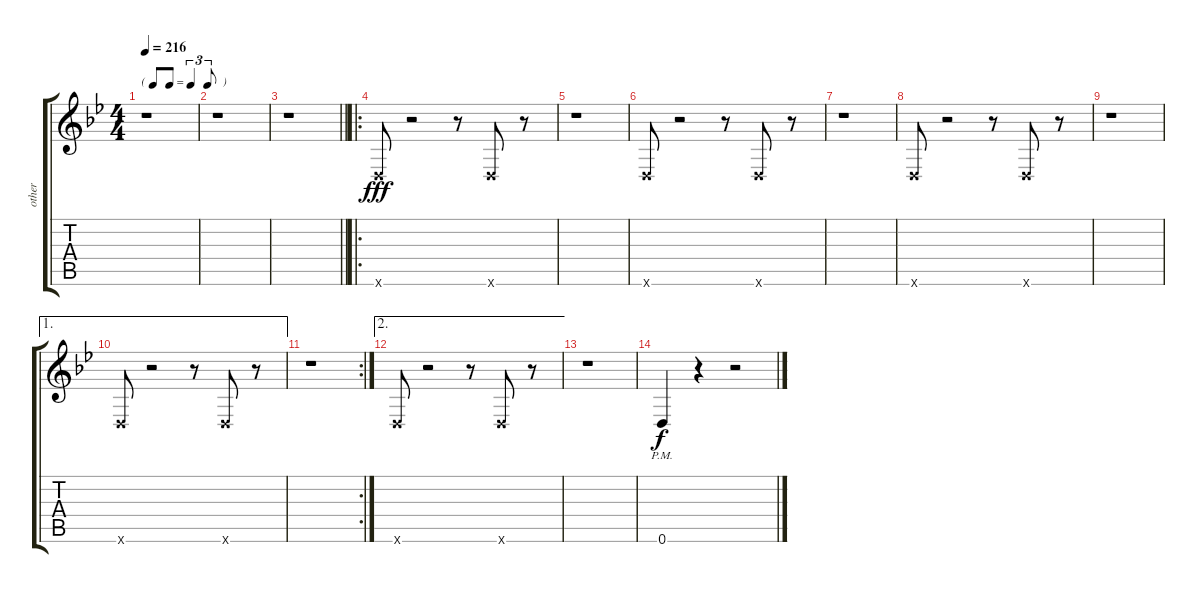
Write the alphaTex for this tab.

\track ("other" "other") {instrument electricguitarmuted}
\staff {score tabs}
\tuning (E4 B3 G3 D3 A2 D2) {hide}
\ts (4 4)
\tf triplet8th
\tempo 216
\clef g2
\ks bb
r.1{dy fff} |
r.1 |
\barLineRight lightlight
r.1 |
\ro
0.6{x}.8 r.2 r.8 0.6{x}.8 r.8 |
r.1 |
0.6{x}.8 r.2 r.8 0.6{x}.8 r.8 |
r.1 |
0.6{x}.8 r.2 r.8 0.6{x}.8 r.8 |
r.1 |
\ae 1
0.6{x}.8 r.2 r.8 0.6{x}.8 r.8 |
\rc 2
r.1 |
\ae 2
0.6{x}.8 r.2 r.8 0.6{x}.8 r.8 |
r.1 |
0.6{pm}.4{dy f} r.4 r.2
